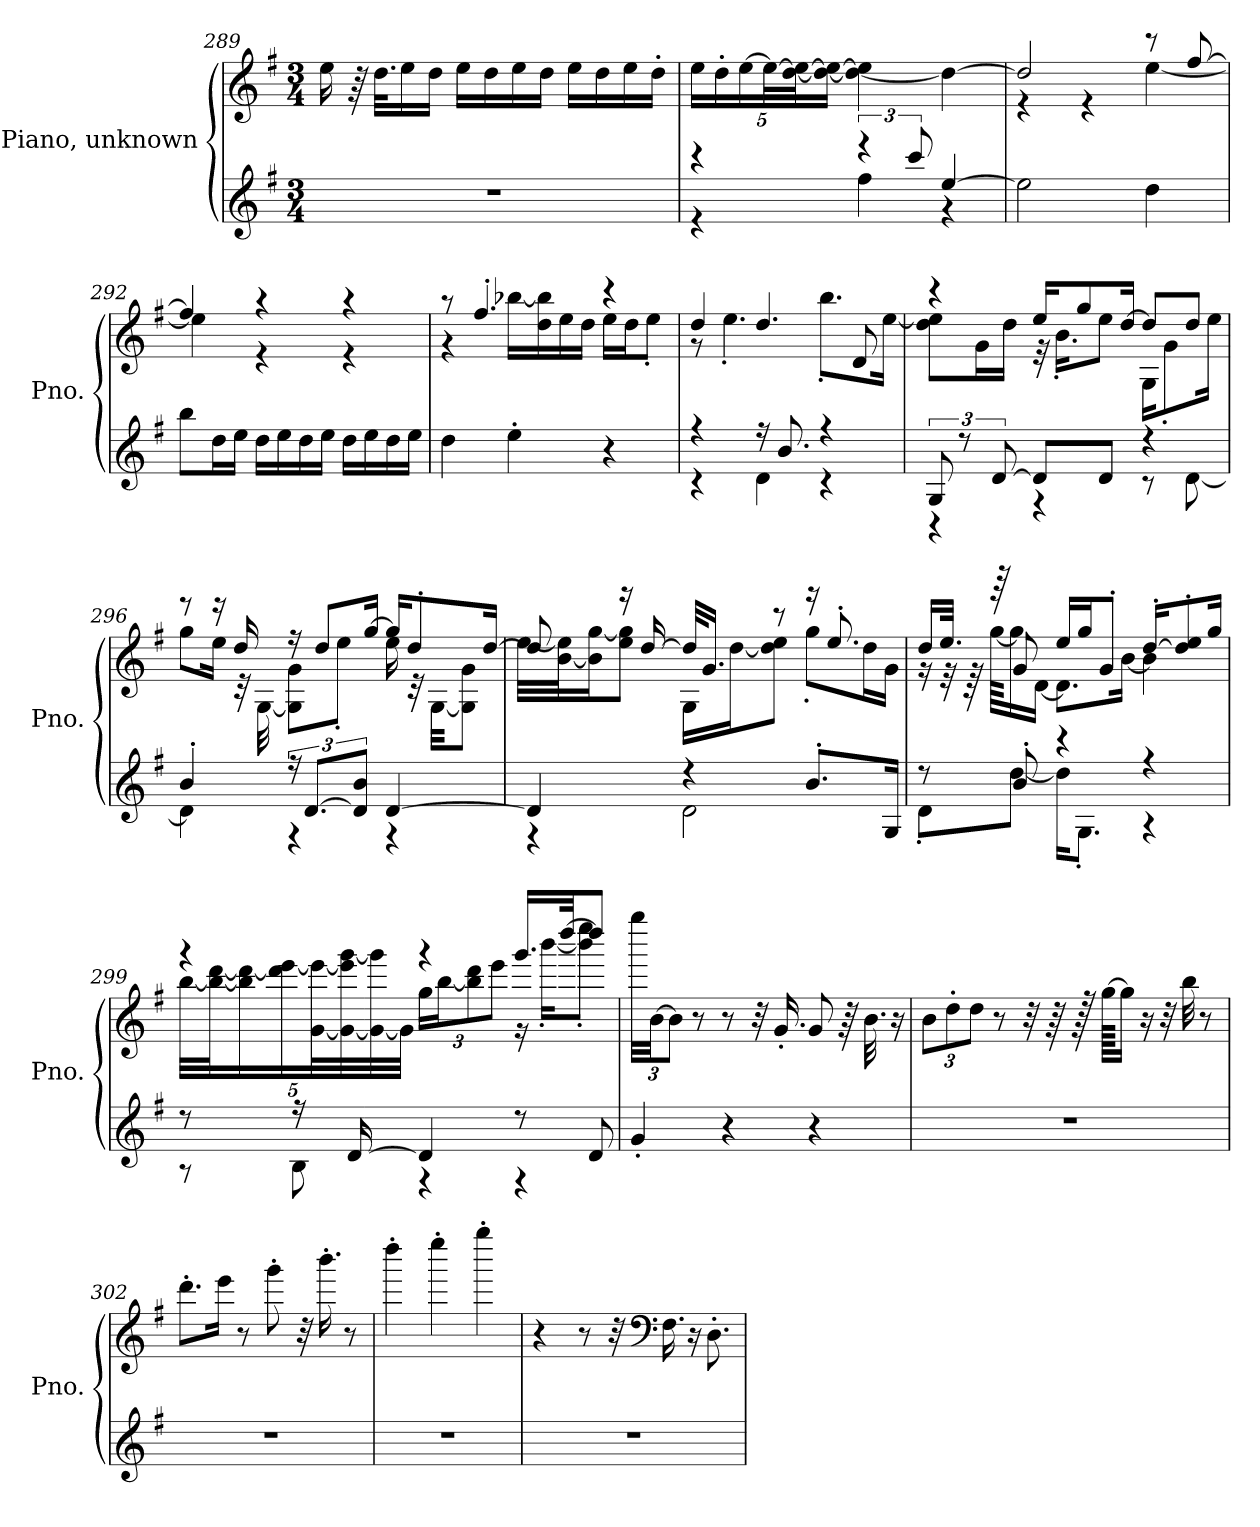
**kern	**kern
*part1	*part1
*staff2	*staff1
*I"Piano, unknown	*
*I'Pno.	*
*clefG2	*clefG2
*k[f#]	*k[f#]
*M3/4	*M3/4
=289	=289
2.r	16ee\
.	64r
.	32.dd\KLL
.	16ee\
.	16dd\JJ
.	16ee\LL
.	16dd\
.	16ee\
.	16dd\JJ
.	16ee\LL
.	16dd\
.	16ee\
.	16dd'\JJ
=290	=290
*^	*
*	*	*Xbrackettup
4r	4r	20ee\LL
.	.	20dd'\
.	.	[20ee\
.	.	40ee\L_
.	.	[40dd\ 40ee\_J
.	.	20dd\_ 20ee\_JJ
6r	4ff#\	4dd\_ 4ee\]
12ccc/	.	.
[4ee/	4r	4dd\_
*v	*v	*
!!LO:LB:g=z
=291	=291
*	*^
2ee\]	2dd/]	4r
.	.	4r
4dd\	8r	[4ee\
.	[8ff#/	.
=292	=292	=292
8bb\L	4ff#/]	4ee\]
16dd\L	.	.
16ee\JJ	.	.
16dd\LL	4r	4r
16ee\	.	.
16dd\	.	.
16ee\JJ	.	.
16dd\LL	4r	4r
16ee\	.	.
16dd\	.	.
16ee\JJ	.	.
=293	=293	=293
4dd\	8r	4r
.	4.ff#'/	.
4ee'\	.	[16bb-X\LL
.	.	16dd\ 16bb-\]
.	.	16ee\
.	.	16dd\JJ
4r	4r	16ee\LL
.	.	16dd\J
.	.	8ee'\J
=294	=294	=294
*^	*	*
4r	4r	4dd/	8r
.	.	.	4.ee'\
16r	4d\	4.dd/	.
8.b/	.	.	.
4r	4r	.	8.bb'\L
.	.	8d/	.
.	.	.	[16ee\Jk
!!LO:LB:g=z	!!
=295	=295	=295	=295
12G/	4r	4r	8dd\ 8ee\]L
12r	.	.	.
.	.	.	16g\L
[12d/	.	.	.
.	.	.	16dd\JJ
8d/L]	4r	16ee/KL	32r
.	.	.	16.b'\KL
.	.	8gg/	.
8d/J	.	.	8ee\J
.	.	[16dd/Jk	.
4r	8r	8dd/L]	16G\KL
.	.	.	8g'\
.	[8d\	8dd/J	.
.	.	.	16ee\Jk
=296	=296	=296	=296
4b'/	4d\]	8r	8gg\L
.	.	16r	16ee\Jk
.	.	16dd/	32r
.	.	.	[32G\
24r	4r	16r	8G\] 8g\L
[12.d/L	.	.	.
.	.	8dd/L	.
.	.	.	8ee'\J
12d/] 12b/J	.	.	.
.	.	[16gg/Jk	.
[4d/	4r	16gg/KL]	16ee\
.	.	8dd'/	32r
.	.	.	[32G\KKL
.	.	.	8G\] 8g\J
.	.	[16dd/Jk	.
!!LO:LB:g=z	!!
=297	=297	=297	=297
4d/]	4r	8dd/]	[32ee\LLL
.	.	.	[32b\ 32ee\]J
.	.	.	16b\] [16gg\J
.	.	16r	8ee\ 8gg\]J
.	.	[16dd/	.
4r	2d\	32dd/KLL]	16G\LL
.	.	16.g/JJ	.
.	.	.	[16dd\J
.	.	8r	8dd\] 8ee\J
8.b'/L	.	16r	8gg'\L
.	.	8.ee'/	.
.	.	.	16dd\L
16G/Jk	.	.	16g\JJ
=298	=298	=298	=298
8r	8d'\L	16dd/LL	16r
.	.	32.ee/JJk	32r
.	.	.	64r
.	.	64r	[64gg\KKLL
8b'/	[8dd\J	8g/	16gg\]
.	.	.	[16d\JJ
4r	16dd\KL]	16ee/LL	8.d\L]
.	8.G'\J	16gg/J	.
.	.	8g'/J	.
.	.	.	[16b\Jk
4r	4r	[16dd'/KL	4b\]
.	.	8dd/]' 8ee/'	.
.	.	16gg/Jk	.
!!LO:LB:g=z	!!
=299	=299	=299	=299
8r	8r	4r	[40bb\LLL
.	.	.	40bb\_ [40ddd\J
.	.	.	20bb\] 20ddd\_
.	.	.	20ddd\] [20eee\
16r	8B\	.	.
.	.	.	[40g\ 40eee\_L
.	.	.	40g\_ 40eee\] [40ggg\
[16d/	.	.	.
.	.	.	40g\_ 40ggg\]
.	.	.	40g\JJJ]
4d/]	4r	4r	24gg\LL
.	.	.	[24bb\J
.	.	.	12bb\] 12ddd\
.	.	.	12eee\J
8r	4r	16.ggg/LL	16r
.	.	.	[16bbb'\KL
.	.	[32dddd/JK	.
8d/	.	8dddd/J]	8bbb\]' 8eeee\'J
*v	*v	*	*
*	*v	*v
=300	=300
4g'/	48gggg\LLL
.	[48b\JJ
.	12b\J]
.	8r
4r	8r
.	32r
.	16.g'/
4r	8g/
.	64r
.	32.b\
.	16r
!!LO:PB:g=z
=301	=301
2.r	12b\L
.	12dd'\
.	12dd\J
.	8r
.	32r
.	64r
.	128r
.	[128gg\KKKLL
.	16gg\JJ]
.	16r
.	32r
.	32bb\
.	8r
=302	=302
2.r	8.ddd'\L
.	16eee\Jk
.	8r
.	8ggg'\
.	32r
.	16.bbb'\
.	8r
=303	=303
2.r	4dddd'\
.	4eeee'\
.	4gggg'\
=304	=304
2.r	4r
.	8r
.	32r
*	*clefF4
.	16.F#\
.	16r
.	8.D'\
=	=
*-	*-
